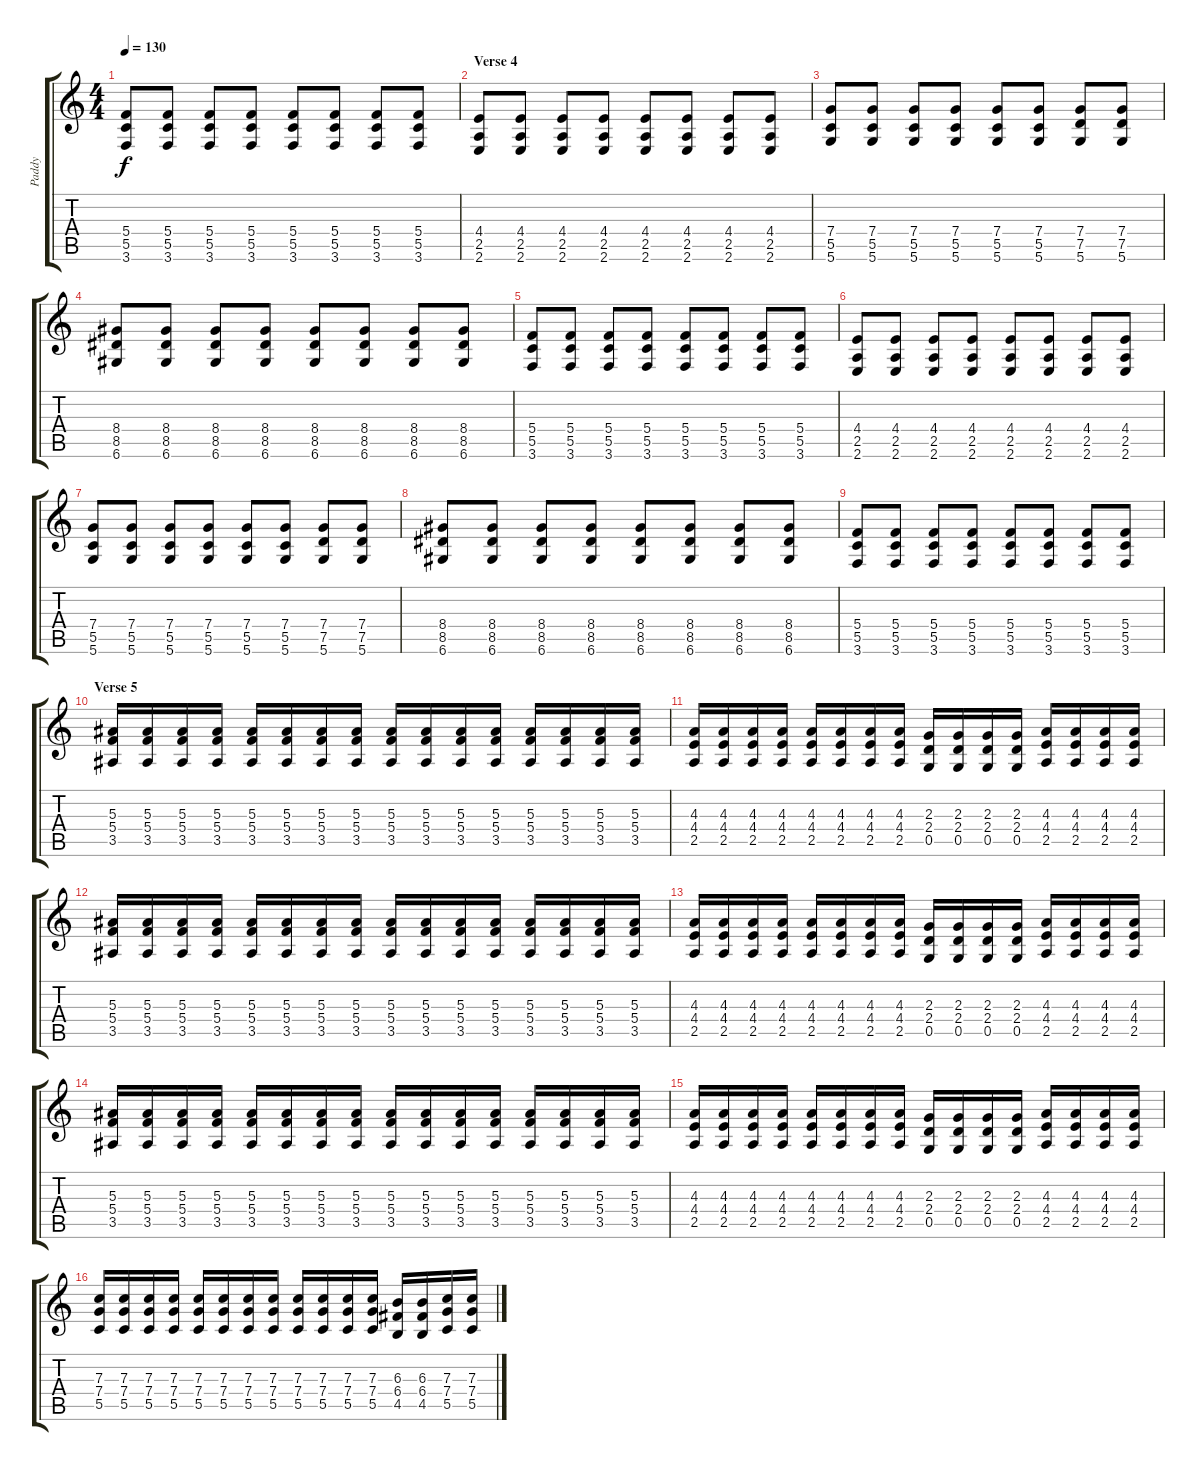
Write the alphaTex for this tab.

\track ("Paddy" "Paddy") {instrument overdrivenguitar}
\staff {score tabs}
\tuning (D4 A3 F3 C3 G2 D2) {hide}
\ts (4 4)
\tempo 130
\clef g2
\ks c
(5.4 5.5 3.6).8{dy f} (5.4 5.5 3.6).8 (5.4 5.5 3.6).8 (5.4 5.5 3.6).8 (5.4 5.5 3.6).8 (5.4 5.5 3.6).8 (5.4 5.5 3.6).8 (5.4 5.5 3.6).8 |
\section ("" "Verse 4")
(4.4 2.5 2.6).8 (4.4 2.5 2.6).8 (4.4 2.5 2.6).8 (4.4 2.5 2.6).8 (4.4 2.5 2.6).8 (4.4 2.5 2.6).8 (4.4 2.5 2.6).8 (4.4 2.5 2.6).8 |
(7.4 5.5 5.6).8 (7.4 5.5 5.6).8 (7.4 5.5 5.6).8 (7.4 5.5 5.6).8 (7.4 5.5 5.6).8 (7.4 5.5 5.6).8 (7.4 7.5 5.6).8 (7.4 7.5 5.6).8 |
(8.4 8.5 6.6).8 (8.4 8.5 6.6).8 (8.4 8.5 6.6).8 (8.4 8.5 6.6).8 (8.4 8.5 6.6).8 (8.4 8.5 6.6).8 (8.4 8.5 6.6).8 (8.4 8.5 6.6).8 |
(5.4 5.5 3.6).8 (5.4 5.5 3.6).8 (5.4 5.5 3.6).8 (5.4 5.5 3.6).8 (5.4 5.5 3.6).8 (5.4 5.5 3.6).8 (5.4 5.5 3.6).8 (5.4 5.5 3.6).8 |
(4.4 2.5 2.6).8 (4.4 2.5 2.6).8 (4.4 2.5 2.6).8 (4.4 2.5 2.6).8 (4.4 2.5 2.6).8 (4.4 2.5 2.6).8 (4.4 2.5 2.6).8 (4.4 2.5 2.6).8 |
(7.4 5.5 5.6).8 (7.4 5.5 5.6).8 (7.4 5.5 5.6).8 (7.4 5.5 5.6).8 (7.4 5.5 5.6).8 (7.4 5.5 5.6).8 (7.4 7.5 5.6).8 (7.4 7.5 5.6).8 |
(8.4 8.5 6.6).8 (8.4 8.5 6.6).8 (8.4 8.5 6.6).8 (8.4 8.5 6.6).8 (8.4 8.5 6.6).8 (8.4 8.5 6.6).8 (8.4 8.5 6.6).8 (8.4 8.5 6.6).8 |
(5.4 5.5 3.6).8 (5.4 5.5 3.6).8 (5.4 5.5 3.6).8 (5.4 5.5 3.6).8 (5.4 5.5 3.6).8 (5.4 5.5 3.6).8 (5.4 5.5 3.6).8 (5.4 5.5 3.6).8 |
\section ("" "Verse 5")
(5.3 5.4 3.5).16 (5.3 5.4 3.5).16 (5.3 5.4 3.5).16 (5.3 5.4 3.5).16 (5.3 5.4 3.5).16 (5.3 5.4 3.5).16 (5.3 5.4 3.5).16 (5.3 5.4 3.5).16 (5.3 5.4 3.5).16 (5.3 5.4 3.5).16 (5.3 5.4 3.5).16 (5.3 5.4 3.5).16 (5.3 5.4 3.5).16 (5.3 5.4 3.5).16 (5.3 5.4 3.5).16 (5.3 5.4 3.5).16 |
(4.3 4.4 2.5).16 (4.3 4.4 2.5).16 (4.3 4.4 2.5).16 (4.3 4.4 2.5).16 (4.3 4.4 2.5).16 (4.3 4.4 2.5).16 (4.3 4.4 2.5).16 (4.3 4.4 2.5).16 (2.3 2.4 0.5).16 (2.3 2.4 0.5).16 (2.3 2.4 0.5).16 (2.3 2.4 0.5).16 (4.3 4.4 2.5).16 (4.3 4.4 2.5).16 (4.3 4.4 2.5).16 (4.3 4.4 2.5).16 |
(5.3 5.4 3.5).16 (5.3 5.4 3.5).16 (5.3 5.4 3.5).16 (5.3 5.4 3.5).16 (5.3 5.4 3.5).16 (5.3 5.4 3.5).16 (5.3 5.4 3.5).16 (5.3 5.4 3.5).16 (5.3 5.4 3.5).16 (5.3 5.4 3.5).16 (5.3 5.4 3.5).16 (5.3 5.4 3.5).16 (5.3 5.4 3.5).16 (5.3 5.4 3.5).16 (5.3 5.4 3.5).16 (5.3 5.4 3.5).16 |
(4.3 4.4 2.5).16 (4.3 4.4 2.5).16 (4.3 4.4 2.5).16 (4.3 4.4 2.5).16 (4.3 4.4 2.5).16 (4.3 4.4 2.5).16 (4.3 4.4 2.5).16 (4.3 4.4 2.5).16 (2.3 2.4 0.5).16 (2.3 2.4 0.5).16 (2.3 2.4 0.5).16 (2.3 2.4 0.5).16 (4.3 4.4 2.5).16 (4.3 4.4 2.5).16 (4.3 4.4 2.5).16 (4.3 4.4 2.5).16 |
(5.3 5.4 3.5).16 (5.3 5.4 3.5).16 (5.3 5.4 3.5).16 (5.3 5.4 3.5).16 (5.3 5.4 3.5).16 (5.3 5.4 3.5).16 (5.3 5.4 3.5).16 (5.3 5.4 3.5).16 (5.3 5.4 3.5).16 (5.3 5.4 3.5).16 (5.3 5.4 3.5).16 (5.3 5.4 3.5).16 (5.3 5.4 3.5).16 (5.3 5.4 3.5).16 (5.3 5.4 3.5).16 (5.3 5.4 3.5).16 |
(4.3 4.4 2.5).16 (4.3 4.4 2.5).16 (4.3 4.4 2.5).16 (4.3 4.4 2.5).16 (4.3 4.4 2.5).16 (4.3 4.4 2.5).16 (4.3 4.4 2.5).16 (4.3 4.4 2.5).16 (2.3 2.4 0.5).16 (2.3 2.4 0.5).16 (2.3 2.4 0.5).16 (2.3 2.4 0.5).16 (4.3 4.4 2.5).16 (4.3 4.4 2.5).16 (4.3 4.4 2.5).16 (4.3 4.4 2.5).16 |
(7.3 7.4 5.5).16 (7.3 7.4 5.5).16 (7.3 7.4 5.5).16 (7.3 7.4 5.5).16 (7.3 7.4 5.5).16 (7.3 7.4 5.5).16 (7.3 7.4 5.5).16 (7.3 7.4 5.5).16 (7.3 7.4 5.5).16 (7.3 7.4 5.5).16 (7.3 7.4 5.5).16 (7.3 7.4 5.5).16 (6.3 6.4 4.5).16 (6.3 6.4 4.5).16 (7.3 7.4 5.5).16 (7.3 7.4 5.5).16
